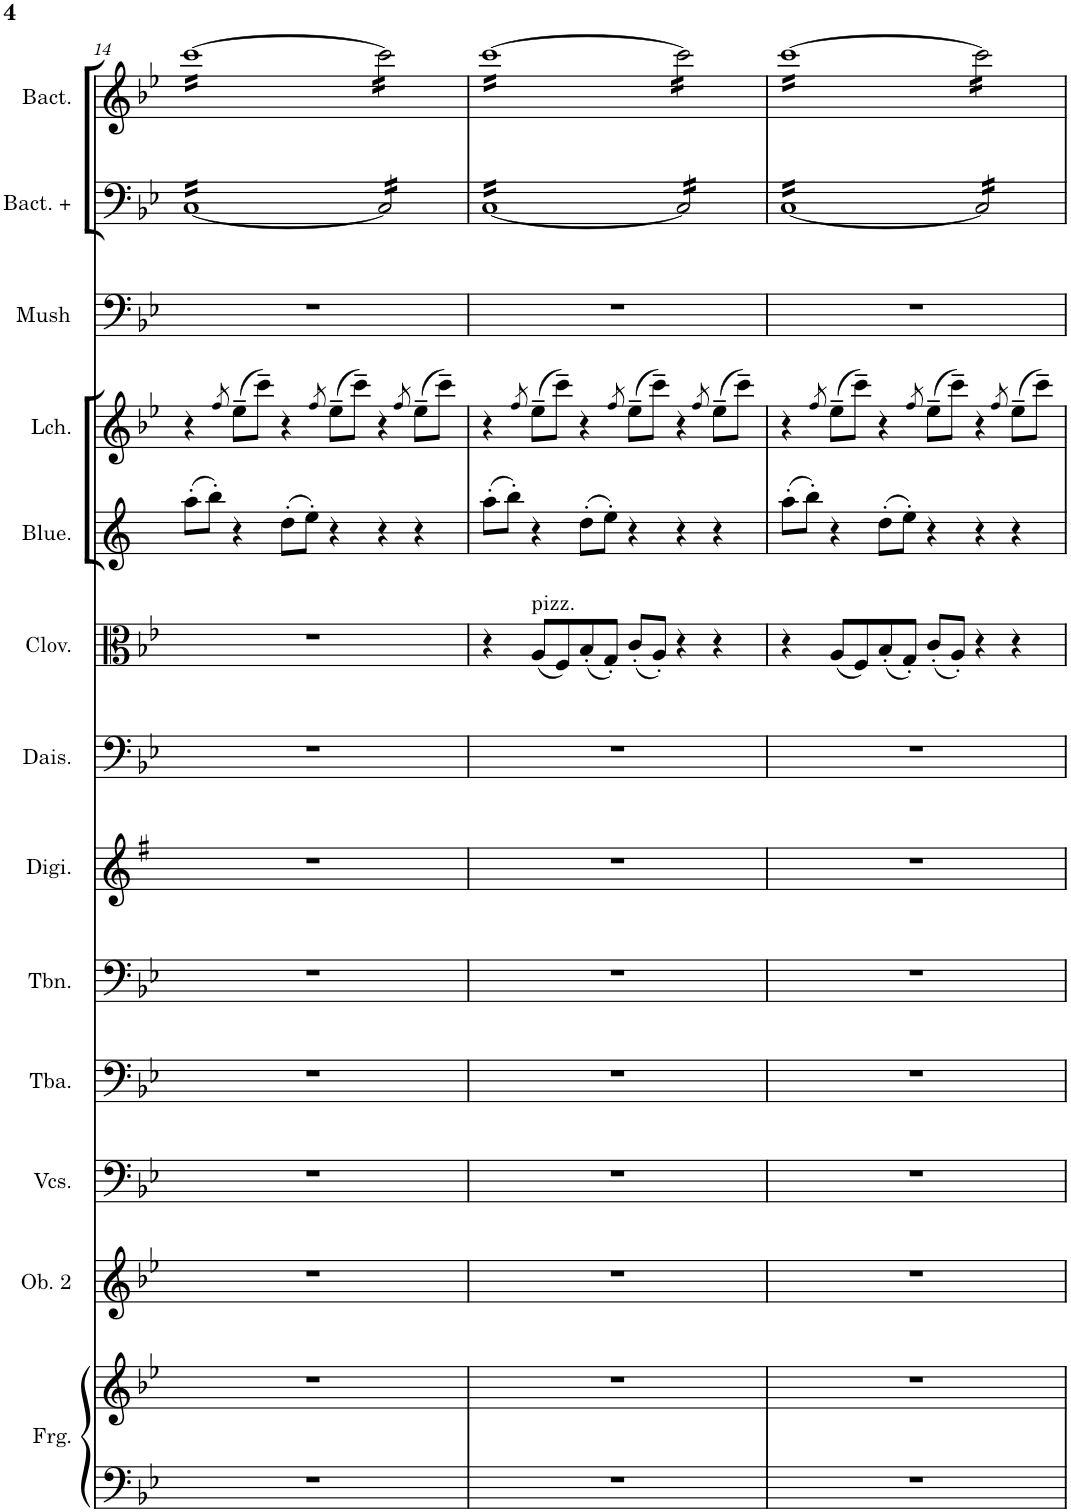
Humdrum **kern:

**kern	**kern	**kern	**kern	**kern	**kern	**kern	**kern	**kern	**kern	**kern	**kern	**kern	**kern
*part11	*part11	*part10	*part9	*part8	*part7	*part6	*part5	*part4	*part3	*part3	*part2	*part1	*part1
*staff14	*staff13	*staff12	*staff11	*staff10	*staff9	*staff8	*staff7	*staff6	*staff5	*staff4	*staff3	*staff2	*staff1
*I"Frogs	*	*I"Oboe 2	*I"Violoncellos	*I"Tuba	*I"Trombone	*I"Digitalis	*I"Daisies	*I"Clover	*I"Lichen	*	*I"Mushrooms	*I"Bacteria	*
*I'Frg.	*	*I'Ob. 2	*I'Vcs.	*I'Tba.	*I'Tbn.	*I'Digi.	*I'Dais.	*I'Clov.	*I'Lch.	*	*I'Mush	*I'Bact.	*
!!LO:PB:g=z
*clefF4	*clefG2	*clefG2	*clefF4	*clefF4	*clefF4	*clefG2	*clefF4	*clefC3	*clefG2	*clefG2	*clefF4	*clefF4	*clefG2
*	*	*	*	*	*	*Trd5c9	*	*	*Trd1c2	*	*	*	*
*k[b-e-]	*k[b-e-]	*k[b-e-]	*k[b-e-]	*k[b-e-]	*k[b-e-]	*k[f#]	*k[b-e-]	*k[b-e-]	*k[]	*k[b-e-]	*k[b-e-]	*k[b-e-]	*k[b-e-]
*M6/4	*M6/4	*M6/4	*M6/4	*M6/4	*M6/4	*M6/4	*M6/4	*M6/4	*M6/4	*M6/4	*M6/4	*M6/4	*M6/4
=14	=14	=14	=14	=14	=14	=14	=14	=14	=14	=14	=14	=14	=14
*	*	*	*	*	*	*	*	*	*	*	*	*tremolo	*
*	*	*	*	*	*	*	*	*	*	*	*	*	*tremolo
1.r	1.r	1.r	1.r	1.r	1.r	1.r	1.r	1.r	(8aa'\L	4r	1.r	[16CLL	[16cccLL
.	.	.	.	.	.	.	.	.	.	.	.	16C	16ccc
.	.	.	.	.	.	.	.	.	8bb'\J)	.	.	16C	16ccc
.	.	.	.	.	.	.	.	.	.	.	.	16C	16ccc
.	.	.	.	.	.	.	.	.	.	8qff/	.	.	.
.	.	.	.	.	.	.	.	.	4r	(8ee-~\L	.	16C	16ccc
.	.	.	.	.	.	.	.	.	.	.	.	16C	16ccc
.	.	.	.	.	.	.	.	.	.	8ccc~\J)	.	16C	16ccc
.	.	.	.	.	.	.	.	.	.	.	.	16C	16ccc
.	.	.	.	.	.	.	.	.	(8dd'\L	4r	.	16C	16ccc
.	.	.	.	.	.	.	.	.	.	.	.	16C	16ccc
.	.	.	.	.	.	.	.	.	8ee'\J)	.	.	16C	16ccc
.	.	.	.	.	.	.	.	.	.	.	.	16C	16ccc
.	.	.	.	.	.	.	.	.	.	8qff/	.	.	.
.	.	.	.	.	.	.	.	.	4r	(8ee-~\L	.	16C	16ccc
.	.	.	.	.	.	.	.	.	.	.	.	16C	16ccc
.	.	.	.	.	.	.	.	.	.	8ccc~\J)	.	16C	16ccc
.	.	.	.	.	.	.	.	.	.	.	.	16CJJ	16cccJJ
.	.	.	.	.	.	.	.	.	4r	4r	.	16C/]LL	16ccc\]LL
.	.	.	.	.	.	.	.	.	.	.	.	16C/	16ccc\
.	.	.	.	.	.	.	.	.	.	.	.	16C/	16ccc\
.	.	.	.	.	.	.	.	.	.	.	.	16C/	16ccc\
.	.	.	.	.	.	.	.	.	.	8qff/	.	.	.
.	.	.	.	.	.	.	.	.	4r	(8ee-~\L	.	16C/	16ccc\
.	.	.	.	.	.	.	.	.	.	.	.	16C/	16ccc\
.	.	.	.	.	.	.	.	.	.	8ccc~\J)	.	16C/	16ccc\
.	.	.	.	.	.	.	.	.	.	.	.	16C/JJ	16ccc\JJ
=15	=15	=15	=15	=15	=15	=15	=15	=15	=15	=15	=15	=15	=15
1.r	1.r	1.r	1.r	1.r	1.r	1.r	1.r	4r	(8aa'\L	4r	1.r	[16CLL	[16cccLL
.	.	.	.	.	.	.	.	.	.	.	.	16C	16ccc
.	.	.	.	.	.	.	.	.	8bb'\J)	.	.	16C	16ccc
.	.	.	.	.	.	.	.	.	.	.	.	16C	16ccc
.	.	.	.	.	.	.	.	.	.	8qff/	.	.	.
!	!	!	!	!	!	!	!	!LO:TX:a:t=pizz.	!	!	!	!	!
.	.	.	.	.	.	.	.	(8A/L	4r	(8ee-~\L	.	16C	16ccc
.	.	.	.	.	.	.	.	.	.	.	.	16C	16ccc
.	.	.	.	.	.	.	.	8F/)	.	8ccc~\J)	.	16C	16ccc
.	.	.	.	.	.	.	.	.	.	.	.	16C	16ccc
.	.	.	.	.	.	.	.	(8B-'/	(8dd'\L	4r	.	16C	16ccc
.	.	.	.	.	.	.	.	.	.	.	.	16C	16ccc
.	.	.	.	.	.	.	.	8G'/J)	8ee'\J)	.	.	16C	16ccc
.	.	.	.	.	.	.	.	.	.	.	.	16C	16ccc
.	.	.	.	.	.	.	.	.	.	8qff/	.	.	.
.	.	.	.	.	.	.	.	(8c'/L	4r	(8ee-~\L	.	16C	16ccc
.	.	.	.	.	.	.	.	.	.	.	.	16C	16ccc
.	.	.	.	.	.	.	.	8A'/J)	.	8ccc~\J)	.	16C	16ccc
.	.	.	.	.	.	.	.	.	.	.	.	16CJJ	16cccJJ
.	.	.	.	.	.	.	.	4r	4r	4r	.	16C/]LL	16ccc\]LL
.	.	.	.	.	.	.	.	.	.	.	.	16C/	16ccc\
.	.	.	.	.	.	.	.	.	.	.	.	16C/	16ccc\
.	.	.	.	.	.	.	.	.	.	.	.	16C/	16ccc\
.	.	.	.	.	.	.	.	.	.	8qff/	.	.	.
.	.	.	.	.	.	.	.	4r	4r	(8ee-~\L	.	16C/	16ccc\
.	.	.	.	.	.	.	.	.	.	.	.	16C/	16ccc\
.	.	.	.	.	.	.	.	.	.	8ccc~\J)	.	16C/	16ccc\
.	.	.	.	.	.	.	.	.	.	.	.	16C/JJ	16ccc\JJ
=16	=16	=16	=16	=16	=16	=16	=16	=16	=16	=16	=16	=16	=16
1.r	1.r	1.r	1.r	1.r	1.r	1.r	1.r	4r	(8aa'\L	4r	1.r	[16CLL	[16cccLL
.	.	.	.	.	.	.	.	.	.	.	.	16C	16ccc
.	.	.	.	.	.	.	.	.	8bb'\J)	.	.	16C	16ccc
.	.	.	.	.	.	.	.	.	.	.	.	16C	16ccc
.	.	.	.	.	.	.	.	.	.	8qff/	.	.	.
.	.	.	.	.	.	.	.	(8A/L	4r	(8ee-~\L	.	16C	16ccc
.	.	.	.	.	.	.	.	.	.	.	.	16C	16ccc
.	.	.	.	.	.	.	.	8F/)	.	8ccc~\J)	.	16C	16ccc
.	.	.	.	.	.	.	.	.	.	.	.	16C	16ccc
.	.	.	.	.	.	.	.	(8B-'/	(8dd'\L	4r	.	16C	16ccc
.	.	.	.	.	.	.	.	.	.	.	.	16C	16ccc
.	.	.	.	.	.	.	.	8G'/J)	8ee'\J)	.	.	16C	16ccc
.	.	.	.	.	.	.	.	.	.	.	.	16C	16ccc
.	.	.	.	.	.	.	.	.	.	8qff/	.	.	.
.	.	.	.	.	.	.	.	(8c'/L	4r	(8ee-~\L	.	16C	16ccc
.	.	.	.	.	.	.	.	.	.	.	.	16C	16ccc
.	.	.	.	.	.	.	.	8A'/J)	.	8ccc~\J)	.	16C	16ccc
.	.	.	.	.	.	.	.	.	.	.	.	16CJJ	16cccJJ
.	.	.	.	.	.	.	.	4r	4r	4r	.	16C/]LL	16ccc\]LL
.	.	.	.	.	.	.	.	.	.	.	.	16C/	16ccc\
.	.	.	.	.	.	.	.	.	.	.	.	16C/	16ccc\
.	.	.	.	.	.	.	.	.	.	.	.	16C/	16ccc\
.	.	.	.	.	.	.	.	.	.	8qff/	.	.	.
.	.	.	.	.	.	.	.	4r	4r	(8ee-~\L	.	16C/	16ccc\
.	.	.	.	.	.	.	.	.	.	.	.	16C/	16ccc\
.	.	.	.	.	.	.	.	.	.	8ccc~\J)	.	16C/	16ccc\
.	.	.	.	.	.	.	.	.	.	.	.	16C/JJ	16ccc\JJ
*	*	*	*	*	*	*	*	*	*	*	*	*	*Xtremolo
*	*	*	*	*	*	*	*	*	*	*	*	*Xtremolo	*
=	=	=	=	=	=	=	=	=	=	=	=	=	=
*-	*-	*-	*-	*-	*-	*-	*-	*-	*-	*-	*-	*-	*-
